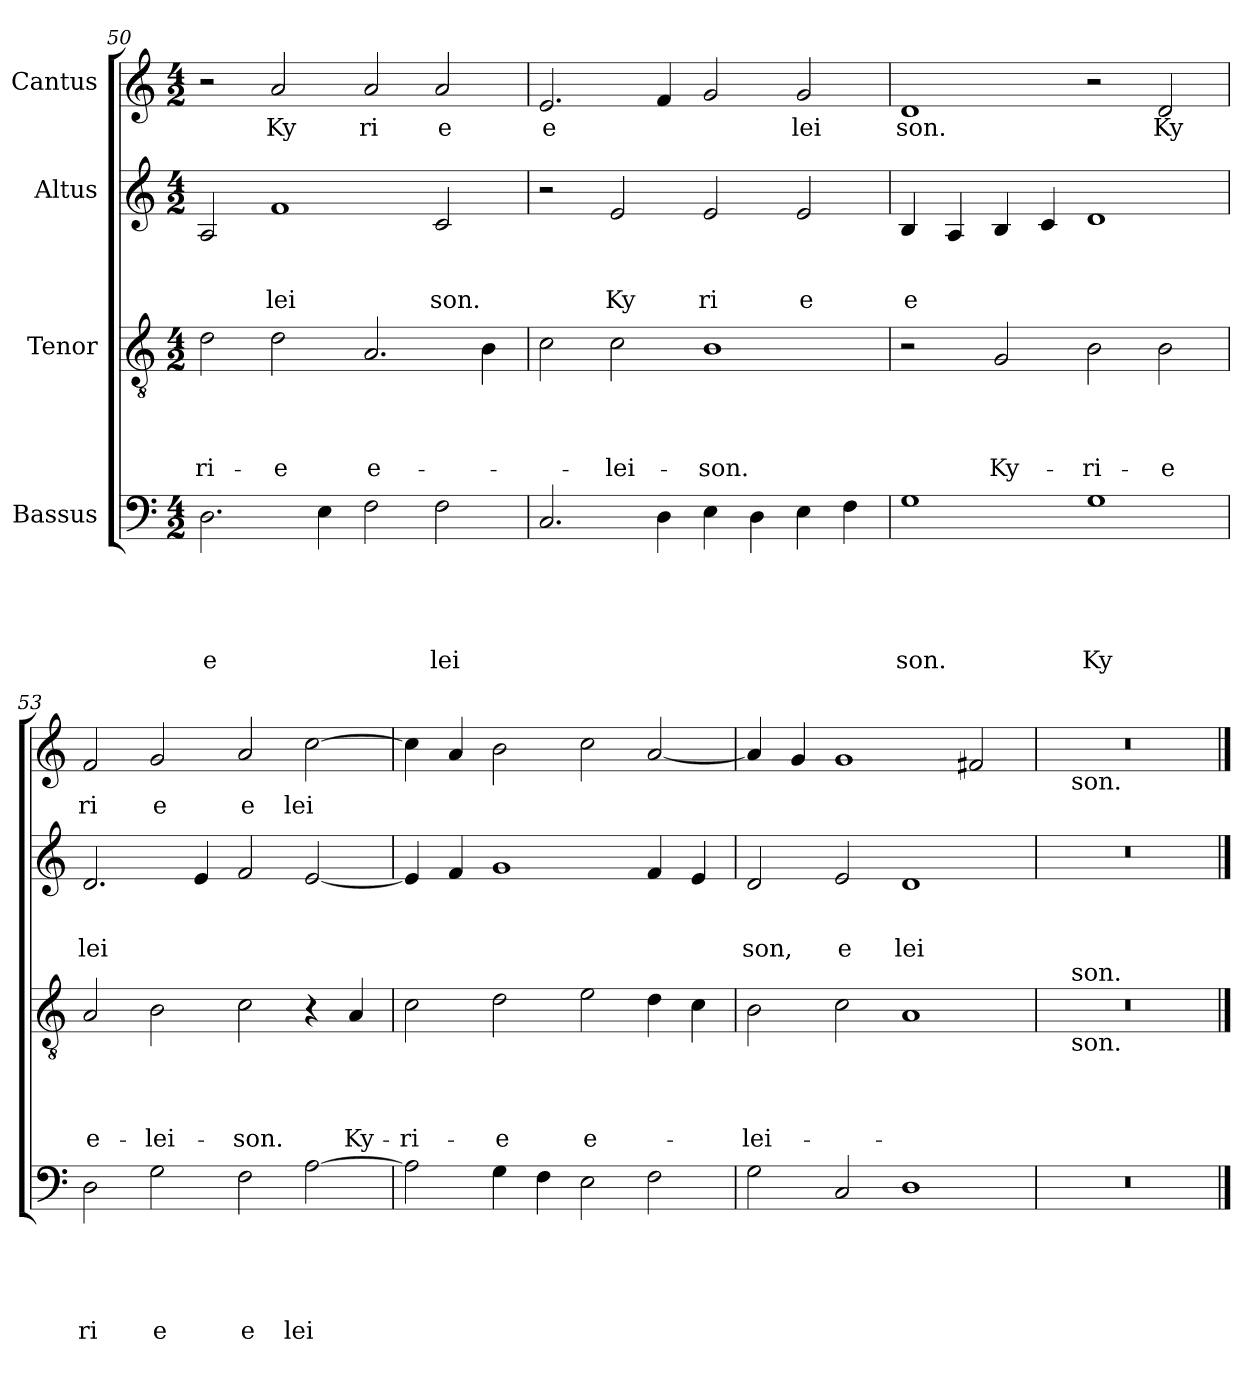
**kern	**text	**text	**text	**text	**text	**kern	**text	**text	**text	**text	**kern	**text	**text	**text	**kern	**text
*part4	*part4	*part4	*part4	*part4	*part4	*part3	*part3	*part3	*part3	*part3	*part2	*part2	*part2	*part2	*part1	*part1
*staff4	*staff4	*staff4	*staff4	*staff4	*staff4	*staff3	*staff3	*staff3	*staff3	*staff3	*staff2	*staff2	*staff2	*staff2	*staff1	*staff1
*I"Bassus	*	*	*	*	*	*I"Tenor	*	*	*	*	*I"Altus	*	*	*	*I"Cantus	*
!!LO:LB:g=z
*clefF4	*	*	*	*	*	*clefGv2	*	*	*	*	*clefG2	*	*	*	*clefG2	*
*k[]	*	*	*	*	*	*k[]	*	*	*	*	*k[]	*	*	*	*k[]	*
*C:	*	*	*	*	*	*C:	*	*	*	*	*C:	*	*	*	*C:	*
*M4/2	*	*	*	*	*	*M4/2	*	*	*	*	*M4/2	*	*	*	*M4/2	*
=50	=50	=50	=50	=50	=50	=50	=50	=50	=50	=50	=50	=50	=50	=50	=50	=50
!	!	!	!	!	!LO:LY:b	!	!	!	!	!LO:LY:b	!	!	!	!	!	!
2.D\	.	.	.	.	e	2d\	.	.	.	ri-	2A/	.	.	.	2r	.
!	!	!	!	!	!	!	!	!	!	!LO:LY:b	!	!	!	!LO:LY:b	!	!LO:LY:b
.	.	.	.	.	.	2d\	.	.	.	-e	1f	.	.	-lei	2a/	Ky
4E\	.	.	.	.	.	.	.	.	.	.	.	.	.	.	.	.
!	!	!	!	!	!	!	!	!	!	!LO:LY:b	!	!	!	!	!	!LO:LY:b
2F\	.	.	.	.	.	2.A/	.	.	.	e-	.	.	.	.	2a/	ri
!	!	!	!	!	!LO:LY:b	!	!	!	!	!	!	!	!	!LO:LY:b	!	!LO:LY:b
2F\	.	.	.	.	lei	.	.	.	.	.	2c/	.	.	son.	2a/	e
.	.	.	.	.	.	4B\	.	.	.	.	.	.	.	.	.	.
=51	=51	=51	=51	=51	=51	=51	=51	=51	=51	=51	=51	=51	=51	=51	=51	=51
!	!	!	!	!	!	!	!	!	!	!	!	!	!	!	!	!LO:LY:b
2.C/	.	.	.	.	.	2c\	.	.	.	.	2r	.	.	.	2.e/	e
!	!	!	!	!	!	!	!	!	!	!LO:LY:b	!	!	!	!LO:LY:b	!	!
.	.	.	.	.	.	2c\	.	.	.	-lei-	2e/	.	.	Ky	.	.
4D\	.	.	.	.	.	.	.	.	.	.	.	.	.	.	4f/	.
!	!	!	!	!	!	!	!	!	!	!LO:LY:b	!	!	!	!LO:LY:b	!	!
4E\	.	.	.	.	.	1B	.	.	.	-son.	2e/	.	.	ri	2g/	.
4D\	.	.	.	.	.	.	.	.	.	.	.	.	.	.	.	.
!	!	!	!	!	!	!	!	!	!	!	!	!	!	!LO:LY:b	!	!LO:LY:b
4E\	.	.	.	.	.	.	.	.	.	.	2e/	.	.	e	2g/	lei
4F\	.	.	.	.	.	.	.	.	.	.	.	.	.	.	.	.
=52	=52	=52	=52	=52	=52	=52	=52	=52	=52	=52	=52	=52	=52	=52	=52	=52
!	!	!	!	!	!LO:LY:b	!	!	!	!	!	!	!	!	!LO:LY:b	!	!LO:LY:b
1G	.	.	.	.	son.	2r	.	.	.	.	4B/	.	.	e	1d	son.
.	.	.	.	.	.	.	.	.	.	.	4A/	.	.	.	.	.
!	!	!	!	!	!	!	!	!	!	!LO:LY:b	!	!	!	!	!	!
.	.	.	.	.	.	2G/	.	.	.	Ky-	4B/	.	.	.	.	.
.	.	.	.	.	.	.	.	.	.	.	4c/	.	.	.	.	.
!	!	!	!	!	!LO:LY:b	!	!	!	!	!LO:LY:b	!	!	!	!	!	!
1G	.	.	.	.	Ky	2B\	.	.	.	-ri-	1d	.	.	.	2r	.
!	!	!	!	!	!	!	!	!	!	!LO:LY:b	!	!	!	!	!	!LO:LY:b
.	.	.	.	.	.	2B\	.	.	.	-e	.	.	.	.	2d/	Ky
=53	=53	=53	=53	=53	=53	=53	=53	=53	=53	=53	=53	=53	=53	=53	=53	=53
!	!	!	!	!	!LO:LY:b	!	!	!	!	!LO:LY:b	!	!	!	!LO:LY:b	!	!LO:LY:b
2D\	.	.	.	.	ri	2A/	.	.	.	e-	2.d/	.	.	lei	2f/	ri
!	!	!	!	!	!LO:LY:b	!	!	!	!	!LO:LY:b	!	!	!	!	!	!LO:LY:b
2G\	.	.	.	.	e	2B\	.	.	.	-lei-	.	.	.	.	2g/	e
.	.	.	.	.	.	.	.	.	.	.	4e/	.	.	.	.	.
!	!	!	!	!	!LO:LY:b	!	!	!	!	!LO:LY:b	!	!	!	!	!	!LO:LY:b
2F\	.	.	.	.	e	2c\	.	.	.	-son.	2f/	.	.	.	2a/	e
!	!	!	!	!	!LO:LY:b	!	!	!	!	!	!	!	!	!	!	!LO:LY:b
[>2A\	.	.	.	.	lei	4r	.	.	.	.	[<2e/	.	.	.	[>2cc\	lei
!	!	!	!	!	!	!	!	!	!	!LO:LY:b	!	!	!	!	!	!
.	.	.	.	.	.	4A/	.	.	.	Ky-	.	.	.	.	.	.
=54	=54	=54	=54	=54	=54	=54	=54	=54	=54	=54	=54	=54	=54	=54	=54	=54
!	!	!	!	!	!	!	!	!	!	!LO:LY:b	!	!	!	!	!	!
2A\]	.	.	.	.	.	2c\	.	.	.	-ri-	4e/]	.	.	.	4cc\]	.
.	.	.	.	.	.	.	.	.	.	.	4f/	.	.	.	4a/	.
!	!	!	!	!	!	!	!	!	!	!LO:LY:b	!	!	!	!	!	!
4G\	.	.	.	.	.	2d\	.	.	.	-e	1g	.	.	.	2b\	.
4F\	.	.	.	.	.	.	.	.	.	.	.	.	.	.	.	.
!	!	!	!	!	!	!	!	!	!	!LO:LY:b	!	!	!	!	!	!
2E\	.	.	.	.	.	2e\	.	.	.	e-	.	.	.	.	2cc\	.
2F\	.	.	.	.	.	4d\	.	.	.	.	4f/	.	.	.	[<2a/	.
.	.	.	.	.	.	4c\	.	.	.	.	4e/	.	.	.	.	.
=55	=55	=55	=55	=55	=55	=55	=55	=55	=55	=55	=55	=55	=55	=55	=55	=55
!	!	!	!	!	!	!	!	!	!	!LO:LY:b	!	!	!	!LO:LY:b	!	!
2G\	.	.	.	.	.	2B\	.	.	.	-lei-	2d/	.	.	son,	4a/]	.
.	.	.	.	.	.	.	.	.	.	.	.	.	.	.	4g/	.
!	!	!	!	!	!	!	!	!	!	!	!	!	!	!LO:LY:b	!	!
2C/	.	.	.	.	.	2c\	.	.	.	.	2e/	.	.	e	1g	.
!	!	!	!	!	!	!	!	!	!	!	!	!	!	!LO:LY:b	!	!
1D	.	.	.	.	.	1A	.	.	.	.	1d	.	.	lei	.	.
.	.	.	.	.	.	.	.	.	.	.	.	.	.	.	2f#/	.
=56	=56	=56	=56	=56	=56	=56	=56	=56	=56	=56	=56	=56	=56	=56	=56	=56
*	*	*	*	*	*	*^	*	*	*	*	*	*	*	*	*^	*
0r	.	.	.	.	.	0r	8ryy	.	.	.	.	0r	.	.	.	0r	8ryy	.
!	!	!	!	!	!	!	!	!	!	!	!	!	!	!	!	!	!LO:TX:b:t=son.	!
!	!	!	!	!	!	!	!LO:TX:a:t=son.	!	!	!	!	!	!	!	!	!	!	!
!	!	!	!	!	!	!	!LO:TX:b:t=son.	!	!	!	!	!	!	!	!	!	!	!
.	.	.	.	.	.	.	1...ryy	.	.	.	.	.	.	.	.	.	1...ryy	.
*	*	*	*	*	*	*v	*v	*	*	*	*	*	*	*	*	*v	*v	*
==	==	==	==	==	==	==	==	==	==	==	==	==	==	==	==	==
*-	*-	*-	*-	*-	*-	*-	*-	*-	*-	*-	*-	*-	*-	*-	*-	*-
